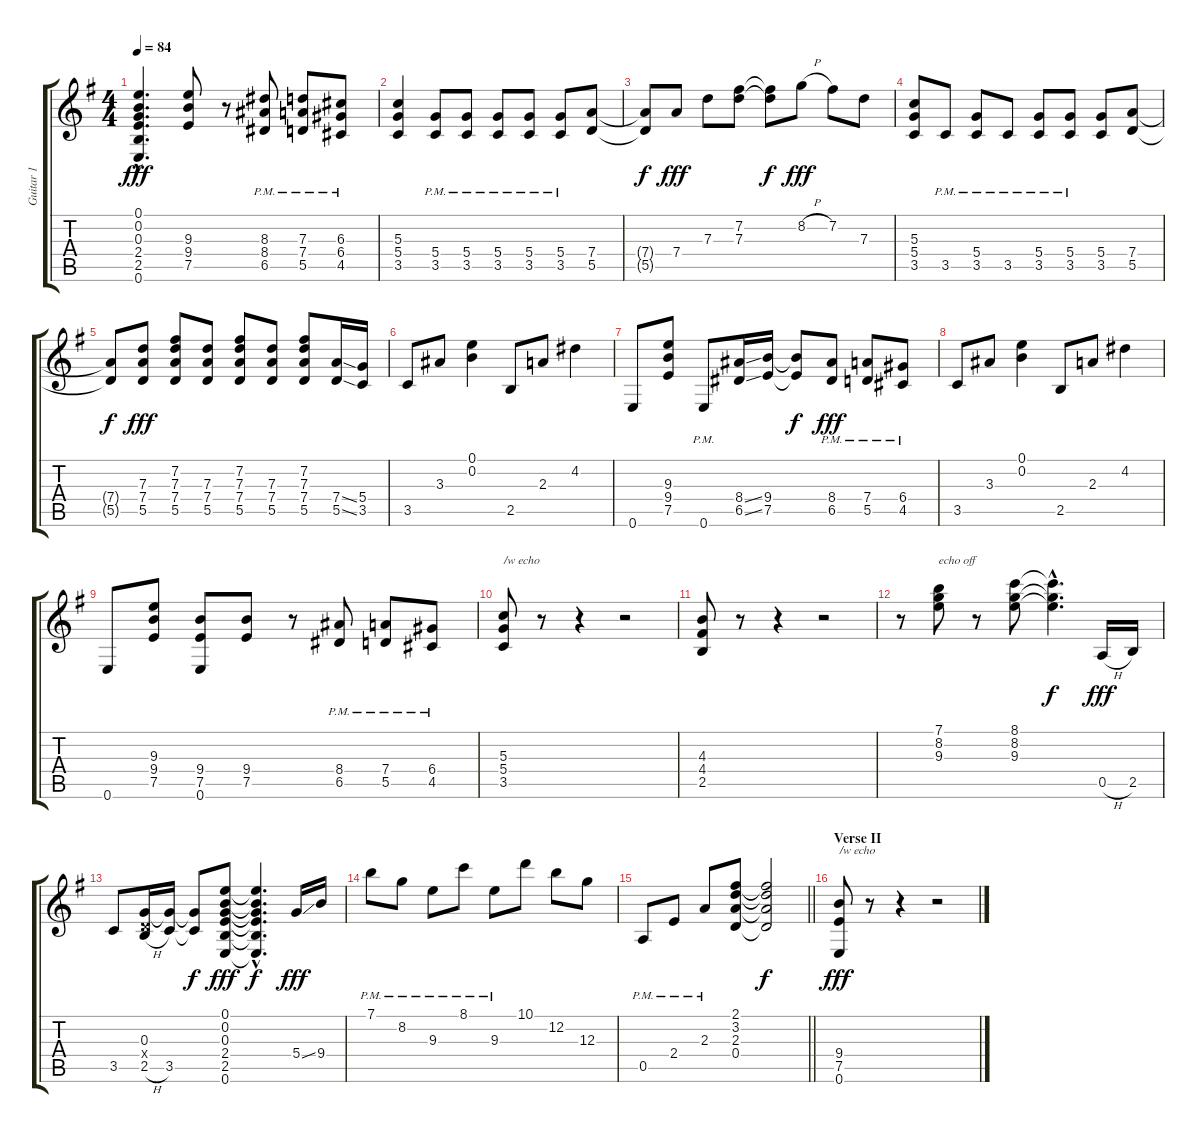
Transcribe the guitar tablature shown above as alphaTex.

\track ("Guitar 1" "Guitar 1") {instrument distortionguitar}
\staff {score tabs}
\tuning (E4 B3 G3 D3 A2 E2) {hide}
\ts (4 4)
\tempo 84
\clef g2
\ks g
(0.1{hac} 0.2{hac} 0.3{hac} 2.4{hac} 2.5{hac} 0.6{hac}).4{d dy fff} (9.3 9.4 7.5).8 r.8 (8.3{pm} 8.4{pm} 6.5{pm}).8 (7.3{pm} 7.4{pm} 5.5{pm}).8 (6.3{pm} 6.4{pm} 4.5{pm}).8 |
(5.3 5.4 3.5).4 (5.4{pm} 3.5{pm}).8 (5.4{pm} 3.5{pm}).8 (5.4{pm} 3.5{pm}).8 (5.4{pm} 3.5{pm}).8 (5.4{pm} 3.5{pm}).8 (7.4 5.5).8 |
(7.4{t} 5.5{t}).8{dy f} 7.4.8{dy fff} 7.3.8 (7.2 7.3).8 (7.2{t} 7.3{t}).8{dy f} 8.2{h}.8{dy fff} 7.2.8 7.3.8 |
(5.3 5.4 3.5).8 3.5{pm}.8 (5.4{pm} 3.5{pm}).8 3.5{pm}.8 (5.4{pm} 3.5{pm}).8 (5.4{pm} 3.5{pm}).8 (5.4 3.5).8 (7.4 5.5).8 |
(7.4{t} 5.5{t}).8{dy f} (7.3 7.4 5.5).8{dy fff} (7.2 7.3 7.4 5.5).8 (7.3 7.4 5.5).8 (7.2 7.3 7.4 5.5).8 (7.3 7.4 5.5).8 (7.2 7.3 7.4 5.5).8 (7.4{ss} 5.5{ss}).16 (5.4 3.5).16 |
3.5.8 3.3.8 (0.1 0.2).4 2.5.8 2.3.8 4.2.4 |
0.6.8 (9.3 9.4 7.5).8 0.6{pm}.8 (8.4{ss} 6.5{ss}).16 (9.4 7.5).16 (9.4{t} 7.5{t}).8{dy f} (8.4{pm} 6.5{pm}).8{dy fff} (7.4{pm} 5.5{pm}).8 (6.4{pm} 4.5{pm}).8 |
3.5.8 3.3.8 (0.1 0.2).4 2.5.8 2.3.8 4.2.4 |
0.6.8 (9.3 9.4 7.5).8 (9.4 7.5 0.6).8 (9.4 7.5).8 r.8 (8.4{pm} 6.5{pm}).8 (7.4{pm} 5.5{pm}).8 (6.4{pm} 4.5{pm}).8 |
(5.3 5.4 3.5).8{txt "/w echo"} r.8 r.4 r.2 |
(4.3 4.4 2.5).8{balance 8} r.8 r.4 r.2 |
r.8 (7.1 8.2 9.3).8{txt "echo off" balance 8} r.8 (8.1 8.2 9.3).8 (8.1{hac t} 8.2{hac t} 9.3{hac t}).4{d dy f} 0.5{h}.16{dy fff} 2.5.16 |
3.5.8 (0.3 0.4{x} 2.5{h}).16 (0.3{t} 3.5).16 (0.3{t} 3.5{t}).8{dy f} (0.1 0.2 0.3 2.4 2.5 0.6).8{dy fff} (0.1{hac t} 0.2{hac t} 0.3{hac t} 2.4{hac t} 2.5{hac t} 0.6{hac t}).4{d dy f} 5.4{ss}.16{dy fff} 9.4.16 |
7.1{pm}.8 8.2{pm}.8 9.3{pm}.8 8.1{pm}.8 9.3{pm}.8 10.1.8 12.2.8 12.3.8 |
\barLineRight lightlight
0.5{pm}.8 2.4{pm}.8 2.3{pm}.8 (2.1 3.2 2.3 0.4).8 (2.1{t} 3.2{t} 2.3{t} 0.4{t}).2{dy f} |
\section ("" "Verse II")
(9.4 7.5 0.6).8{txt "/w echo" dy fff} r.8 r.4 r.2
